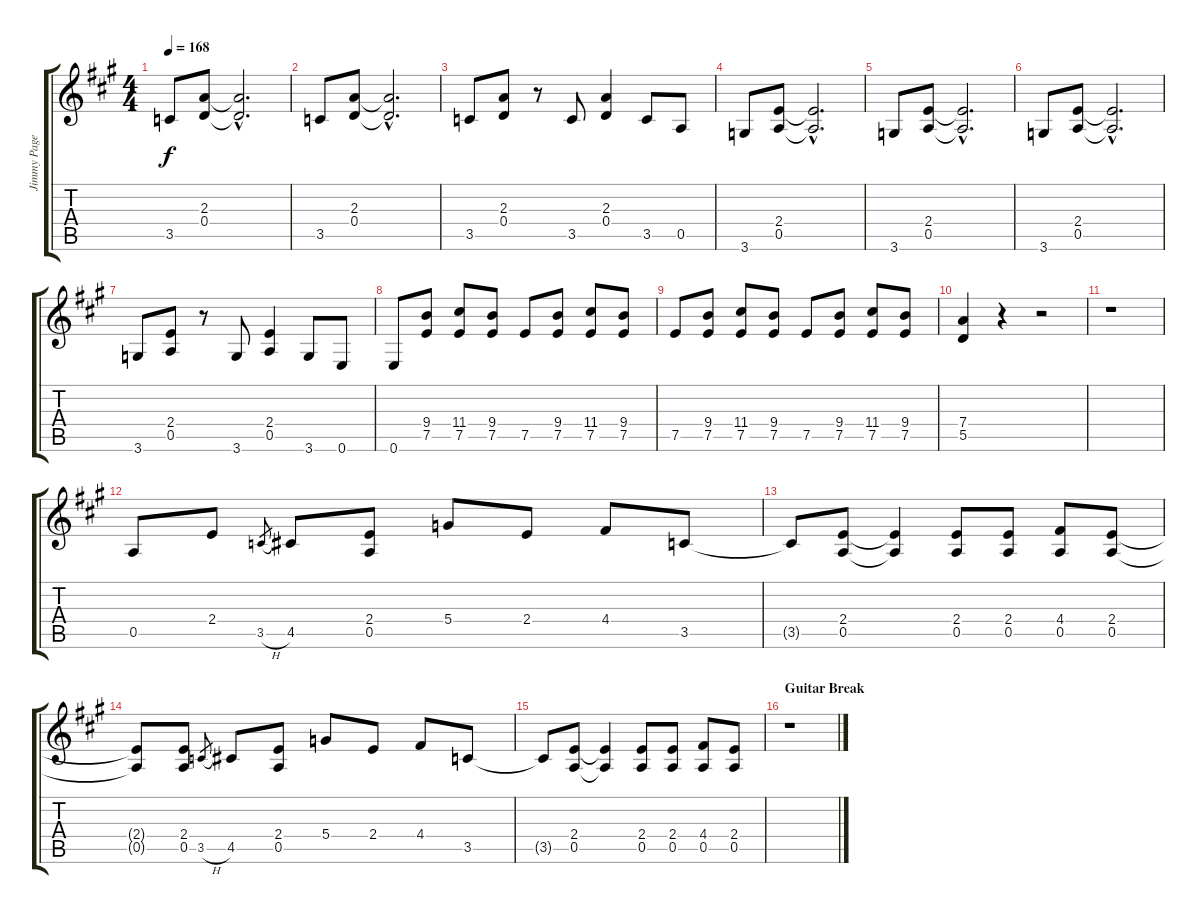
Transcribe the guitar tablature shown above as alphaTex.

\track ("Jimmy Page" "Jimmy Page") {instrument distortionguitar}
\staff {score tabs}
\tuning (E4 B3 G3 D3 A2 E2) {hide}
\ts (4 4)
\tempo 168
\clef g2
\ks a
3.5.8{dy f} (2.3 0.4).8 (2.3{hac t} 0.4{hac t}).2{d} |
3.5.8 (2.3 0.4).8 (2.3{hac t} 0.4{hac t}).2{d} |
3.5.8 (2.3 0.4).8 r.8 3.5.8 (2.3 0.4).4 3.5.8 0.5.8 |
3.6.8 (2.4 0.5).8 (2.4{hac t} 0.5{hac t}).2{d} |
3.6.8 (2.4 0.5).8 (2.4{hac t} 0.5{hac t}).2{d} |
3.6.8 (2.4 0.5).8 (2.4{hac t} 0.5{hac t}).2{d} |
3.6.8 (2.4 0.5).8 r.8 3.6.8 (2.4 0.5).4 3.6.8 0.6.8 |
0.6.8 (9.4 7.5).8 (11.4 7.5).8 (9.4 7.5).8 7.5.8 (9.4 7.5).8 (11.4 7.5).8 (9.4 7.5).8 |
7.5.8 (9.4 7.5).8 (11.4 7.5).8 (9.4 7.5).8 7.5.8 (9.4 7.5).8 (11.4 7.5).8 (9.4 7.5).8 |
(7.4 5.5).4 r.4 r.2 |
r.1 |
0.5.8 2.4.8 3.5{h}.8{gr} 4.5.8 (2.4 0.5).8 5.4.8 2.4.8 4.4.8 3.5.8 |
3.5{t}.8 (2.4 0.5).8 (2.4{t} 0.5{t}).4 (2.4 0.5).8 (2.4 0.5).8 (4.4 0.5).8 (2.4 0.5).8 |
(2.4{t} 0.5{t}).8 (2.4 0.5).8 3.5{h}.8{gr} 4.5.8 (2.4 0.5).8 5.4.8 2.4.8 4.4.8 3.5.8 |
3.5{t}.8 (2.4 0.5).8 (2.4{t} 0.5{t}).4 (2.4 0.5).8 (2.4 0.5).8 (4.4 0.5).8 (2.4 0.5).8 |
\section ("" "Guitar Break")
r.1
